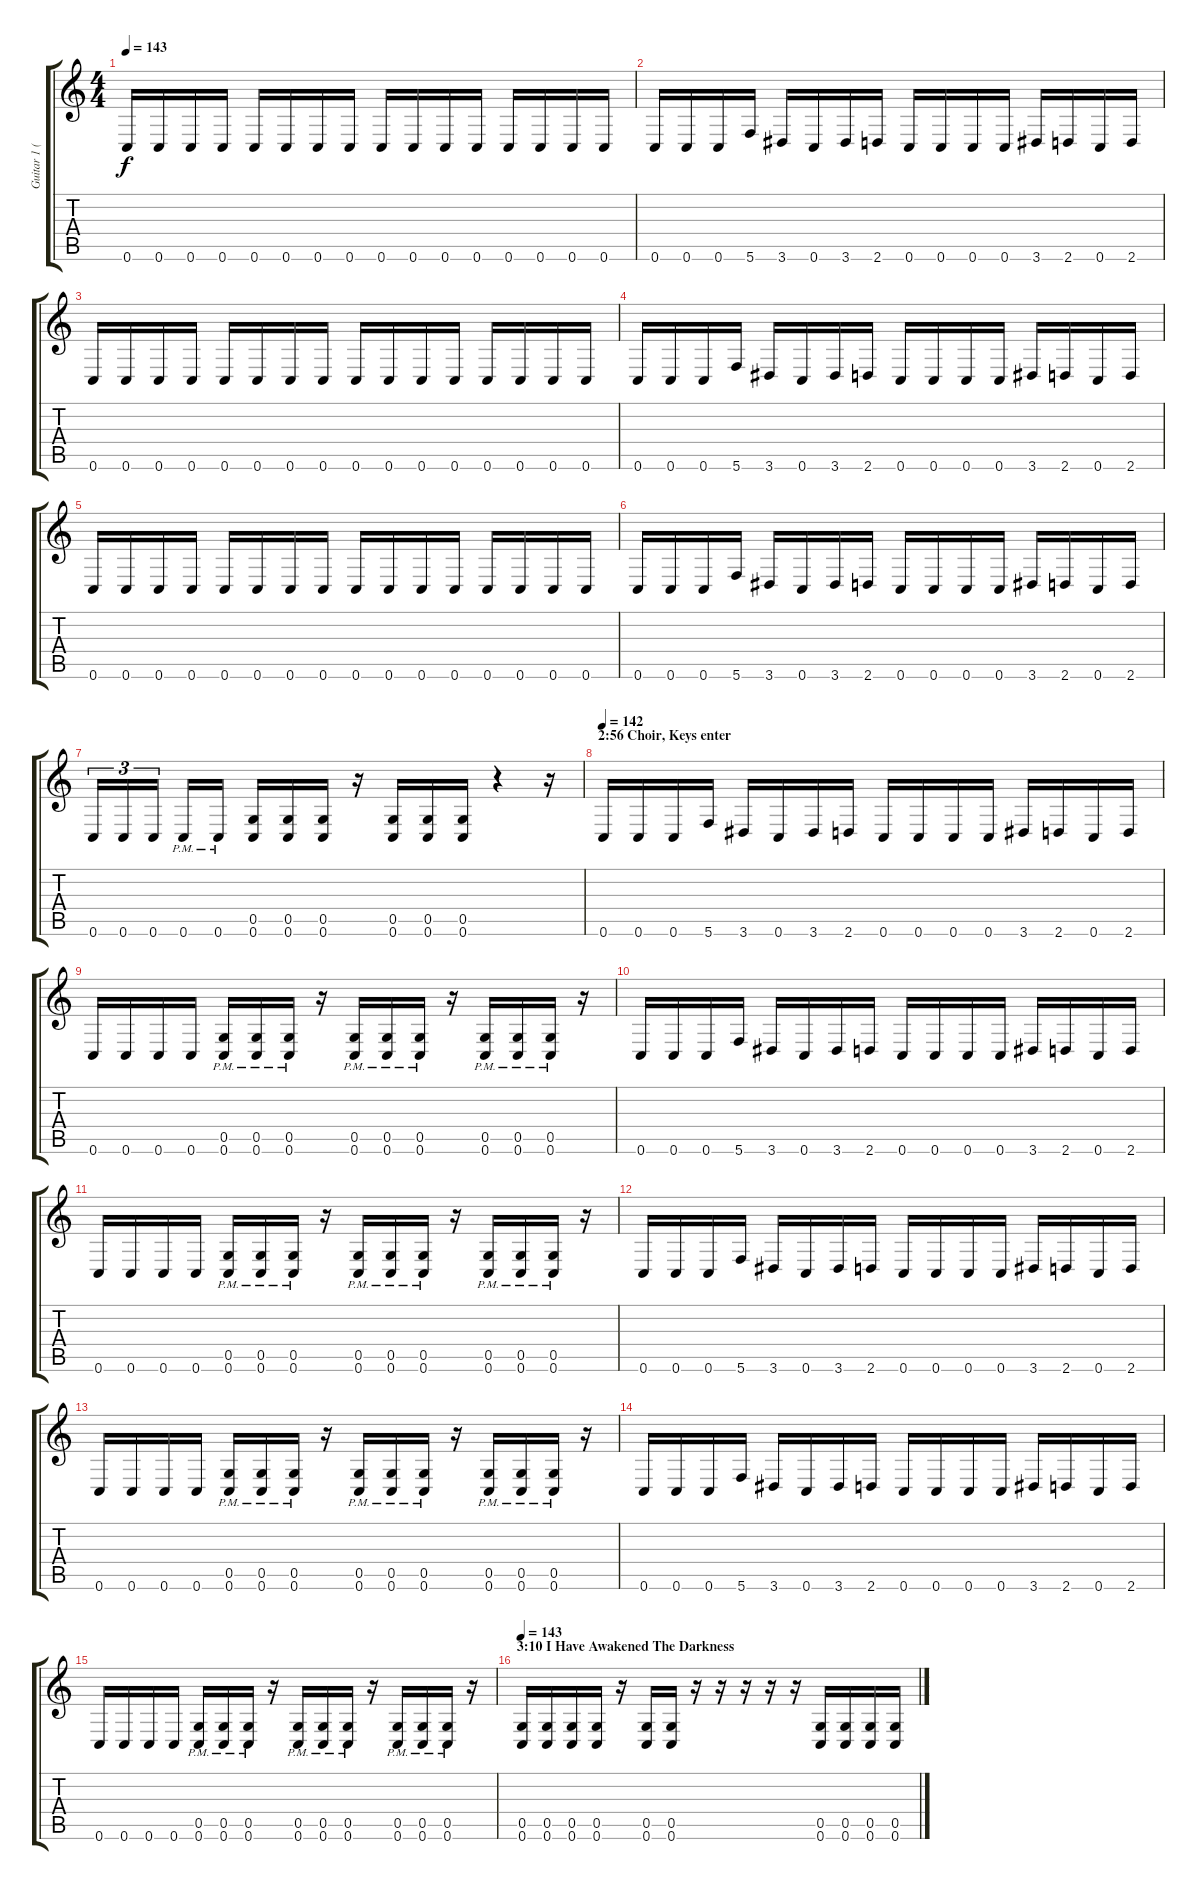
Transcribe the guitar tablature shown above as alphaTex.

\track ("Guitar 1 (Teemu)" "Guitar 1 (") {instrument distortionguitar}
\staff {score tabs}
\tuning (D4 A3 F3 C3 G2 C2) {hide}
\ts (4 4)
\tempo 143
\clef g2
\ks c
0.6.16{dy f} 0.6.16 0.6.16 0.6.16 0.6.16 0.6.16 0.6.16 0.6.16 0.6.16 0.6.16 0.6.16 0.6.16 0.6.16 0.6.16 0.6.16 0.6.16 |
0.6.16 0.6.16 0.6.16 5.6.16 3.6.16 0.6.16 3.6.16 2.6.16 0.6.16 0.6.16 0.6.16 0.6.16 3.6.16 2.6.16 0.6.16 2.6.16 |
0.6.16 0.6.16 0.6.16 0.6.16 0.6.16 0.6.16 0.6.16 0.6.16 0.6.16 0.6.16 0.6.16 0.6.16 0.6.16 0.6.16 0.6.16 0.6.16 |
0.6.16 0.6.16 0.6.16 5.6.16 3.6.16 0.6.16 3.6.16 2.6.16 0.6.16 0.6.16 0.6.16 0.6.16 3.6.16 2.6.16 0.6.16 2.6.16 |
0.6.16 0.6.16 0.6.16 0.6.16 0.6.16 0.6.16 0.6.16 0.6.16 0.6.16 0.6.16 0.6.16 0.6.16 0.6.16 0.6.16 0.6.16 0.6.16 |
0.6.16 0.6.16 0.6.16 5.6.16 3.6.16 0.6.16 3.6.16 2.6.16 0.6.16 0.6.16 0.6.16 0.6.16 3.6.16 2.6.16 0.6.16 2.6.16 |
0.6.16{tu (3 2)} 0.6.16{tu (3 2)} 0.6.16{tu (3 2)} 0.6{pm}.16 0.6{pm}.16 (0.5 0.6).16 (0.5 0.6).16 (0.5 0.6).16 r.16 (0.5 0.6).16 (0.5 0.6).16 (0.5 0.6).16 r.4 r.16 |
\section ("" "2:56 Choir, Keys enter")
\tempo 142
0.6.16 0.6.16 0.6.16 5.6.16 3.6.16 0.6.16 3.6.16 2.6.16 0.6.16 0.6.16 0.6.16 0.6.16 3.6.16 2.6.16 0.6.16 2.6.16 |
0.6.16 0.6.16 0.6.16 0.6.16 (0.5{pm} 0.6{pm}).16 (0.5{pm} 0.6{pm}).16 (0.5{pm} 0.6{pm}).16 r.16 (0.5{pm} 0.6{pm}).16 (0.5{pm} 0.6{pm}).16 (0.5{pm} 0.6{pm}).16 r.16 (0.5{pm} 0.6{pm}).16 (0.5{pm} 0.6{pm}).16 (0.5{pm} 0.6{pm}).16 r.16 |
0.6.16 0.6.16 0.6.16 5.6.16 3.6.16 0.6.16 3.6.16 2.6.16 0.6.16 0.6.16 0.6.16 0.6.16 3.6.16 2.6.16 0.6.16 2.6.16 |
0.6.16 0.6.16 0.6.16 0.6.16 (0.5{pm} 0.6{pm}).16 (0.5{pm} 0.6{pm}).16 (0.5{pm} 0.6{pm}).16 r.16 (0.5{pm} 0.6{pm}).16 (0.5{pm} 0.6{pm}).16 (0.5{pm} 0.6{pm}).16 r.16 (0.5{pm} 0.6{pm}).16 (0.5{pm} 0.6{pm}).16 (0.5{pm} 0.6{pm}).16 r.16 |
0.6.16 0.6.16 0.6.16 5.6.16 3.6.16 0.6.16 3.6.16 2.6.16 0.6.16 0.6.16 0.6.16 0.6.16 3.6.16 2.6.16 0.6.16 2.6.16 |
0.6.16 0.6.16 0.6.16 0.6.16 (0.5{pm} 0.6{pm}).16 (0.5{pm} 0.6{pm}).16 (0.5{pm} 0.6{pm}).16 r.16 (0.5{pm} 0.6{pm}).16 (0.5{pm} 0.6{pm}).16 (0.5{pm} 0.6{pm}).16 r.16 (0.5{pm} 0.6{pm}).16 (0.5{pm} 0.6{pm}).16 (0.5{pm} 0.6{pm}).16 r.16 |
0.6.16 0.6.16 0.6.16 5.6.16 3.6.16 0.6.16 3.6.16 2.6.16 0.6.16 0.6.16 0.6.16 0.6.16 3.6.16 2.6.16 0.6.16 2.6.16 |
0.6.16 0.6.16 0.6.16 0.6.16 (0.5{pm} 0.6{pm}).16 (0.5{pm} 0.6{pm}).16 (0.5{pm} 0.6{pm}).16 r.16 (0.5{pm} 0.6{pm}).16 (0.5{pm} 0.6{pm}).16 (0.5{pm} 0.6{pm}).16 r.16 (0.5{pm} 0.6{pm}).16 (0.5{pm} 0.6{pm}).16 (0.5{pm} 0.6{pm}).16 r.16 |
\section ("" "3:10 I Have Awakened The Darkness")
\tempo 143
(0.5 0.6).16 (0.5 0.6).16 (0.5 0.6).16 (0.5 0.6).16 r.16 (0.5 0.6).16 (0.5 0.6).16 r.16 r.16 r.16 r.16 r.16 (0.5 0.6).16 (0.5 0.6).16 (0.5 0.6).16 (0.5 0.6).16
